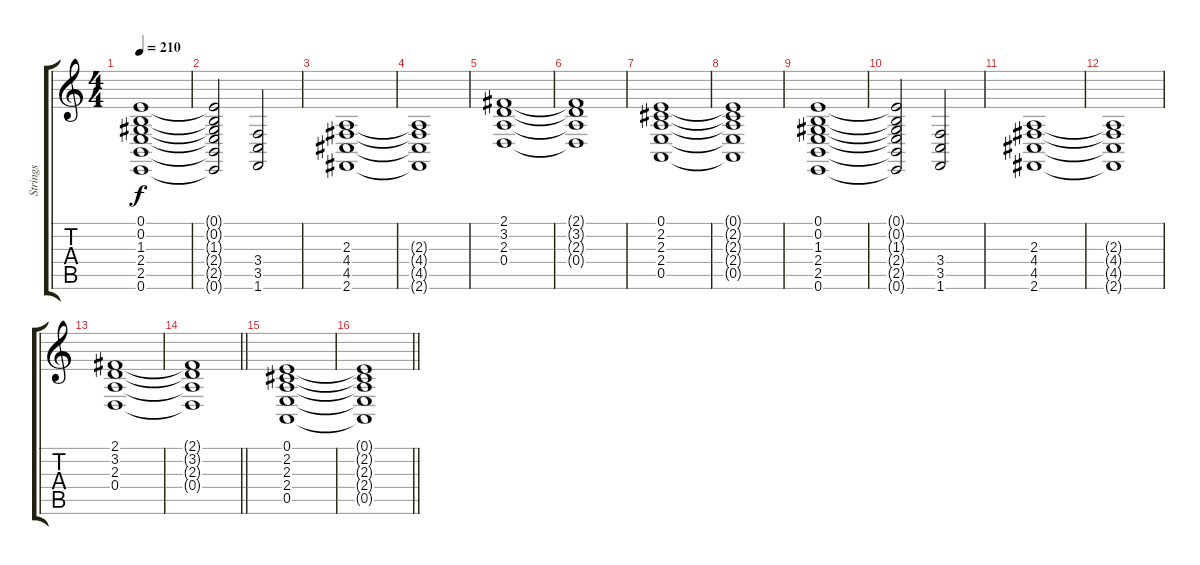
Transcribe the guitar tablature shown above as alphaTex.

\track ("Strings" "Strings") {instrument stringensemble1}
\staff {score tabs}
\tuning (E4 B3 G3 D3 A2 E2) {hide}
\ts (4 4)
\tempo 210
\clef g2
\ks c
(0.1 0.2 1.3 2.4 2.5 0.6).1{dy f} |
(0.1{t} 0.2{t} 1.3{t} 2.4{t} 2.5{t} 0.6{t}).2 (3.4 3.5 1.6).2 |
(2.3 4.4 4.5 2.6).1 |
(2.3{t} 4.4{t} 4.5{t} 2.6{t}).1 |
(2.1 3.2 2.3 0.4).1 |
(2.1{t} 3.2{t} 2.3{t} 0.4{t}).1 |
(0.1 2.2 2.3 2.4 0.5).1 |
(0.1{t} 2.2{t} 2.3{t} 2.4{t} 0.5{t}).1 |
(0.1 0.2 1.3 2.4 2.5 0.6).1 |
(0.1{t} 0.2{t} 1.3{t} 2.4{t} 2.5{t} 0.6{t}).2 (3.4 3.5 1.6).2 |
(2.3 4.4 4.5 2.6).1 |
(2.3{t} 4.4{t} 4.5{t} 2.6{t}).1 |
(2.1 3.2 2.3 0.4).1 |
\barLineRight lightlight
(2.1{t} 3.2{t} 2.3{t} 0.4{t}).1 |
(0.1 2.2 2.3 2.4 0.5).1 |
\barLineRight lightlight
(0.1{t} 2.2{t} 2.3{t} 2.4{t} 0.5{t}).1
